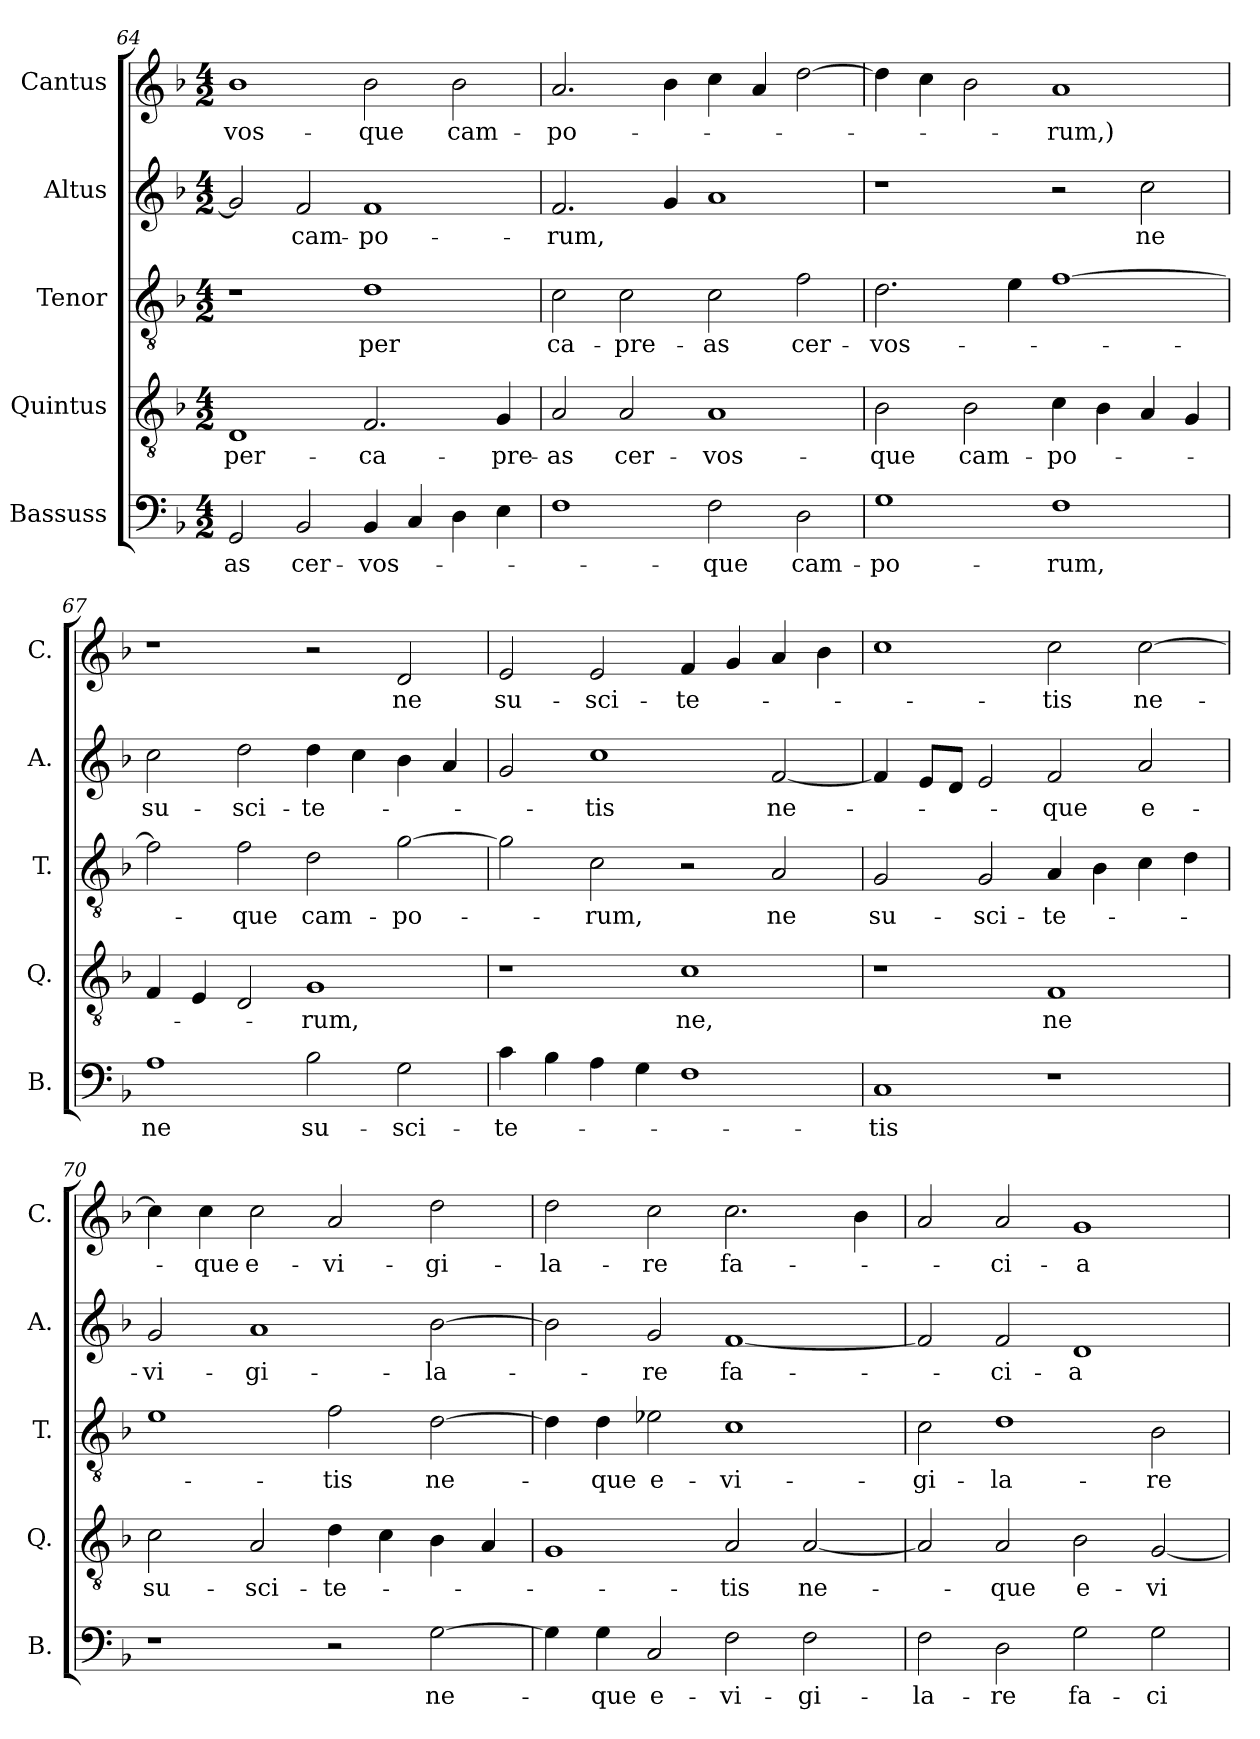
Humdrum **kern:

**kern	**text	**kern	**text	**kern	**text	**kern	**text	**kern	**text
*part5	*part5	*part4	*part4	*part3	*part3	*part2	*part2	*part1	*part1
*staff5	*staff5	*staff4	*staff4	*staff3	*staff3	*staff2	*staff2	*staff1	*staff1
*I"Bassuss	*	*I"Quintus	*	*I"Tenor	*	*I"Altus	*	*I"Cantus	*
*I'B.	*	*I'Q.	*	*I'T.	*	*I'A.	*	*I'C.	*
*clefF4	*	*clefGv2	*	*clefGv2	*	*clefG2	*	*clefG2	*
*k[b-]	*	*k[b-]	*	*k[b-]	*	*k[b-]	*	*k[b-]	*
*F:	*	*F:	*	*F:	*	*F:	*	*F:	*
*M4/2	*	*M4/2	*	*M4/2	*	*M4/2	*	*M4/2	*
=64	=64	=64	=64	=64	=64	=64	=64	=64	=64
2GG/	as	1D	per­-	1r	.	2g/]	.	1b-	vos-
2BB-/	cer-	.	.	.	.	2f/	cam-	.	.
4BB-/	vos-	2.F/	ca­-	1d	per	1f	po­-	2b-\	que
4C/	.	.	.	.	.	.	.	.	.
4D\	.	.	.	.	.	.	.	2b-\	cam-
4E\	.	4G/	pre-	.	.	.	.	.	.
=65	=65	=65	=65	=65	=65	=65	=65	=65	=65
1F	.	2A/	-as	2c\	ca­-	2.f/	-rum,	2.a/	po­-
.	.	2A/	cer-	2c\	pre­-	.	.	.	.
.	.	.	.	.	.	4g/	.	4b-\	.
2F\	que	1A	vos-	2c\	as	1a	.	4cc\	.
.	.	.	.	.	.	.	.	4a/	.
2D\	cam­-	.	.	2f\	cer-	.	.	[2dd\	.
=66	=66	=66	=66	=66	=66	=66	=66	=66	=66
1G	po­-	2B-\	que	2.d\	vos-	1r	.	4dd\]	.
.	.	.	.	.	.	.	.	4cc\	.
.	.	2B-\	cam­-	.	.	.	.	2b-\	.
.	.	.	.	4e\	.	.	.	.	.
1F	rum,	4c\	po-	[1f	.	2r	.	1a	rum,)
.	.	4B-\	.	.	.	.	.	.	.
.	.	4A/	.	.	.	2cc\	ne	.	.
.	.	4G/	.	.	.	.	.	.	.
=67	=67	=67	=67	=67	=67	=67	=67	=67	=67
1A	ne	4F/	.	2f\]	.	2cc\	su-	1r	.
.	.	4E/	.	.	.	.	.	.	.
.	.	2D/	.	2f\	que	2dd\	sci­-	.	.
2B-\	su­-	1G	rum,	2d\	cam­-	4dd\	te­-	2r	.
.	.	.	.	.	.	4cc\	.	.	.
2G\	sci-	.	.	[2g\	po-	4b-\	.	2d/	ne
.	.	.	.	.	.	4a/	.	.	.
=68	=68	=68	=68	=68	=68	=68	=68	=68	=68
4c\	te-	1r	.	2g\]	.	2g/	.	2e/	su­-
4B-\	.	.	.	.	.	.	.	.	.
4A\	.	.	.	2c\	rum,	1cc	tis	2e/	sci-
4G\	.	.	.	.	.	.	.	.	.
1F	.	1c	ne,	2r	.	.	.	4f/	te­-
.	.	.	.	.	.	.	.	4g/	.
.	.	.	.	2A/	ne	[2f/	ne­-	4a/	.
.	.	.	.	.	.	.	.	4b-\	.
=69	=69	=69	=69	=69	=69	=69	=69	=69	=69
1C	-tis	1r	.	2G/	su­-	4f/]	.	1cc	.
.	.	.	.	.	.	8e/L	.	.	.
.	.	.	.	.	.	8d/J	.	.	.
.	.	.	.	2G/	sci-	2e/	.	.	.
1r	.	1F	ne	4A/	te-	2f/	que	2cc\	tis
.	.	.	.	4B-\	.	.	.	.	.
.	.	.	.	4c\	.	2a/	e-	[2cc\	ne­-
.	.	.	.	4d\	.	.	.	.	.
=70	=70	=70	=70	=70	=70	=70	=70	=70	=70
1r	.	2c\	su­-	1e	.	2g/	vi­-	4cc\]	.
.	.	.	.	.	.	.	.	4cc\	que
.	.	2A/	sci­-	.	.	1a	gi­-	2cc\	e­-
2r	.	4d\	te-	2f\	tis	.	.	2a/	vi­-
.	.	4c\	.	.	.	.	.	.	.
[2G\	ne­-	4B-\	.	[2d\	ne­-	[2b-\	la­-	2dd\	gi­-
.	.	4A/	.	.	.	.	.	.	.
=71	=71	=71	=71	=71	=71	=71	=71	=71	=71
4G\]	.	1G	.	4d\]	.	2b-\]	.	2dd\	la­-
4G\	que	.	.	4d\	que	.	.	.	.
2C/	e-	.	.	2e-X\	e-	2g/	re	2cc\	re
2F\	vi-	2A/	tis	1c	vi-	[1f	fa-	2.cc\	fa-
2F\	gi-	[2A/	ne­-	.	.	.	.	.	.
.	.	.	.	.	.	.	.	4b-\	.
=72	=72	=72	=72	=72	=72	=72	=72	=72	=72
2F\	la­-	2A/]	.	2c\	gi-	2f/]	.	2a/	.
2D\	re	2A/	que	1d	la­-	2f/	ci-	2a/	ci­-
2G\	fa-	2B-\	e-	.	.	1d	a­-	1g	a-
2G\	ci­-	[2G/	vi-	2B-\	re	.	.	.	.
=	=	=	=	=	=	=	=	=	=
*-	*-	*-	*-	*-	*-	*-	*-	*-	*-
